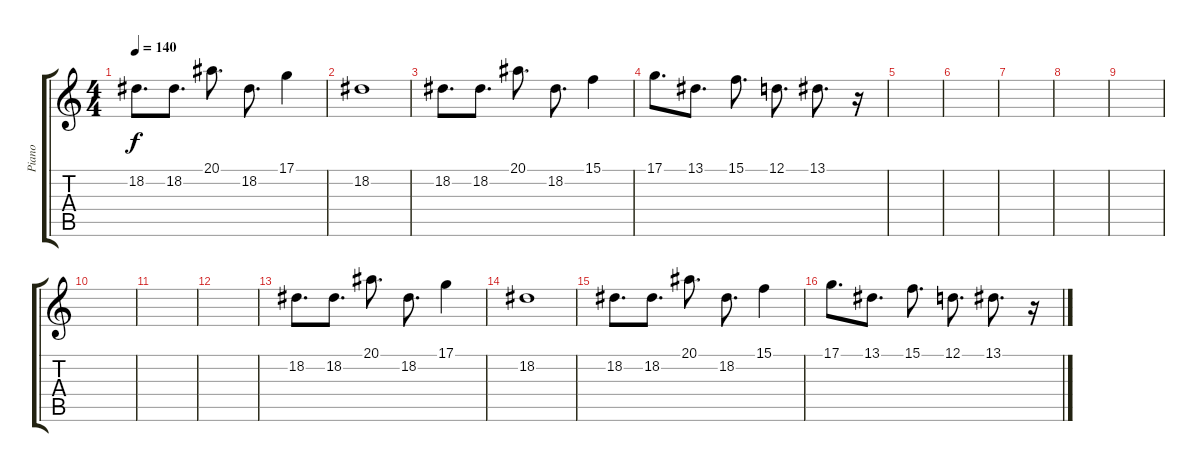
\track ("Piano" "Piano") {instrument brightacousticpiano}
\staff {score tabs}
\tuning (D4 A3 F3 C3 G2 C2) {hide}
\ts (4 4)
\tempo 140
\clef g2
\ks c
18.2.8{d dy f} 18.2.8{d} 20.1.8{d} 18.2.8{d} 17.1.4 |
18.2.1 |
18.2.8{d} 18.2.8{d} 20.1.8{d} 18.2.8{d} 15.1.4 |
17.1.8{d} 13.1.8{d} 15.1.8{d} 12.1.8{d} 13.1.8{d} r.16 |
|
|
|
|
|
|
|
|
18.2.8{d} 18.2.8{d} 20.1.8{d} 18.2.8{d} 17.1.4 |
18.2.1 |
18.2.8{d} 18.2.8{d} 20.1.8{d} 18.2.8{d} 15.1.4 |
17.1.8{d} 13.1.8{d} 15.1.8{d} 12.1.8{d} 13.1.8{d} r.16
